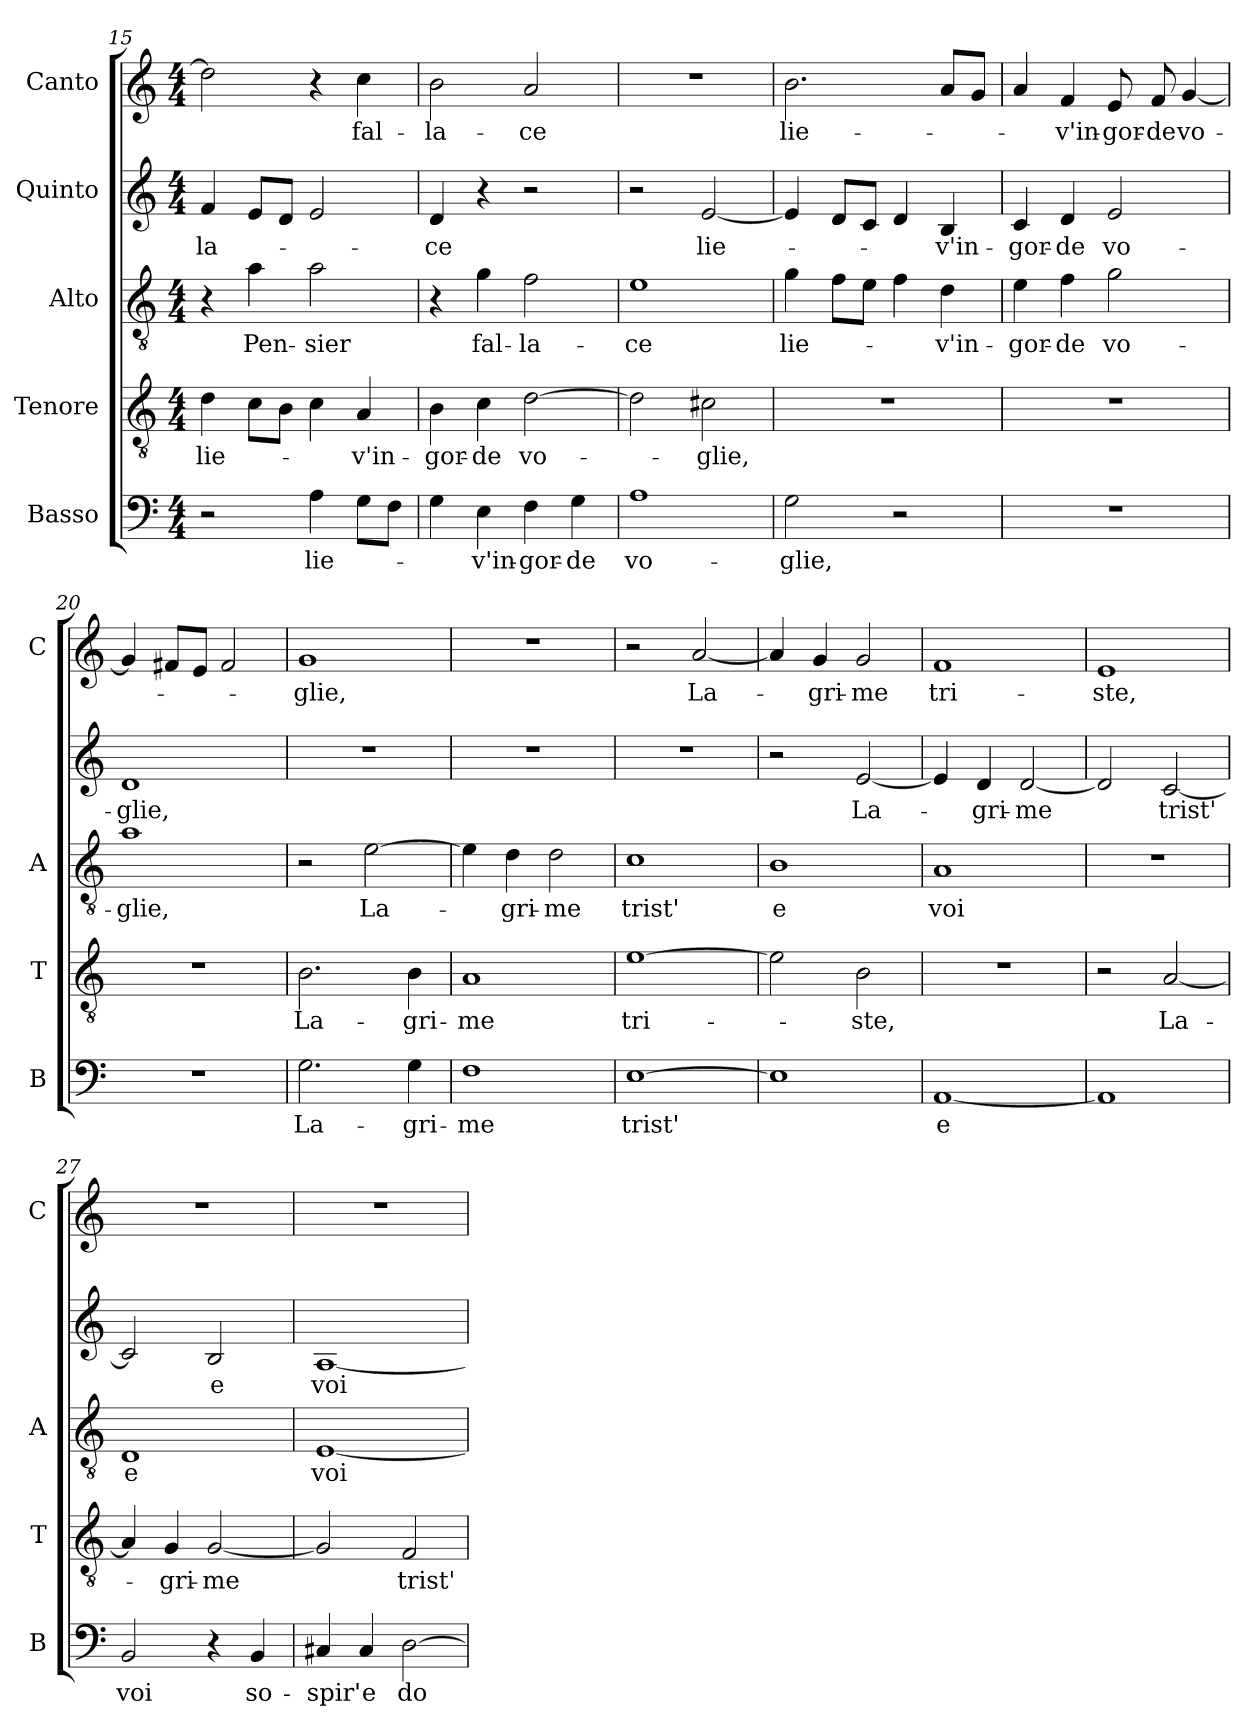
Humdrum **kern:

**kern	**text	**kern	**text	**kern	**text	**kern	**text	**kern	**text
*part5	*part5	*part4	*part4	*part3	*part3	*part2	*part2	*part1	*part1
*staff5	*staff5	*staff4	*staff4	*staff3	*staff3	*staff2	*staff2	*staff1	*staff1
*I"Basso	*	*I"Tenore	*	*I"Alto	*	*I"Quinto	*	*I"Canto	*
*I'B	*	*I'T	*	*I'A	*	*	*	*I'C	*
*clefF4	*	*clefGv2	*	*clefGv2	*	*clefG2	*	*clefG2	*
*k[]	*	*k[]	*	*k[]	*	*k[]	*	*k[]	*
*C:	*	*C:	*	*C:	*	*C:	*	*C:	*
*M4/4	*	*M4/4	*	*M4/4	*	*M4/4	*	*M4/4	*
=15	=15	=15	=15	=15	=15	=15	=15	=15	=15
!	!	!	!LO:LY:b	!	!	!	!LO:LY:b	!	!
2r	.	4d\	lie-	4r	.	4f/	-la-	2dd\]	.
!	!	!	!	!	!LO:LY:b	!	!	!	!
.	.	8c\L	.	4a\	Pen-	8e/L	.	.	.
.	.	8B\J	.	.	.	8d/J	.	.	.
!	!LO:LY:b	!	!	!	!LO:LY:b	!	!	!	!
4A\	lie-	4c\	.	2a\	-sier	2e/	.	4r	.
!	!	!	!LO:LY:b	!	!	!	!	!	!LO:LY:b
8G\L	.	4A/	-v'in-	.	.	.	.	4cc\	fal-
8F\J	.	.	.	.	.	.	.	.	.
!!LO:PB:g=z
=16	=16	=16	=16	=16	=16	=16	=16	=16	=16
!	!	!	!LO:LY:b	!	!	!	!LO:LY:b	!	!LO:LY:b
4G\	.	4B\	-gor-	4r	.	4d/	-ce	2b\	-la-
!	!LO:LY:b	!	!LO:LY:b	!	!LO:LY:b	!	!	!	!
4E\	-v'in-	4c\	-de	4g\	fal-	4r	.	.	.
!	!LO:LY:b	!	!LO:LY:b	!	!LO:LY:b	!	!	!	!LO:LY:b
4F\	-gor-	[2d\	vo-	2f\	-la-	2r	.	2a/	-ce
!	!LO:LY:b	!	!	!	!	!	!	!	!
4G\	-de	.	.	.	.	.	.	.	.
=17	=17	=17	=17	=17	=17	=17	=17	=17	=17
!	!LO:LY:b	!	!	!	!LO:LY:b	!	!	!	!
1A	vo-	2d\]	.	1e	-ce	2r	.	1r	.
!	!	!	!LO:LY:b	!	!	!	!LO:LY:b	!	!
.	.	2c#X\	-glie,	.	.	[2e/	lie-	.	.
=18	=18	=18	=18	=18	=18	=18	=18	=18	=18
!	!LO:LY:b	!	!	!	!LO:LY:b	!	!	!	!LO:LY:b
2G\	-glie,	1r	.	4g\	lie-	4e/]	.	2.b\	lie-
.	.	.	.	8f\L	.	8d/L	.	.	.
.	.	.	.	8e\J	.	8c/J	.	.	.
2r	.	.	.	4f\	.	4d/	.	.	.
!	!	!	!	!	!LO:LY:b	!	!LO:LY:b	!	!
.	.	.	.	4d\	-v'in-	4B/	-v'in-	8a/L	.
.	.	.	.	.	.	.	.	8g/J	.
=19	=19	=19	=19	=19	=19	=19	=19	=19	=19
!	!	!	!	!	!LO:LY:b	!	!LO:LY:b	!	!
1r	.	1r	.	4e\	-gor-	4c/	-gor-	4a/	.
!	!	!	!	!	!LO:LY:b	!	!LO:LY:b	!	!LO:LY:b
.	.	.	.	4f\	-de	4d/	-de	4f/	-v'in-
!	!	!	!	!	!LO:LY:b	!	!LO:LY:b	!	!LO:LY:b
.	.	.	.	2g\	vo-	2e/	vo-	8e/	-gor-
!	!	!	!	!	!	!	!	!	!LO:LY:b
.	.	.	.	.	.	.	.	8f/	-de
!	!	!	!	!	!	!	!	!	!LO:LY:b
.	.	.	.	.	.	.	.	[4g/	vo-
=20	=20	=20	=20	=20	=20	=20	=20	=20	=20
!	!	!	!	!	!LO:LY:b	!	!LO:LY:b	!	!
1r	.	1r	.	1a	-glie,	1d	-glie,	4g/]	.
.	.	.	.	.	.	.	.	8f#X/L	.
.	.	.	.	.	.	.	.	8e/J	.
.	.	.	.	.	.	.	.	2f#/	.
=21	=21	=21	=21	=21	=21	=21	=21	=21	=21
!	!LO:LY:b	!	!LO:LY:b	!	!	!	!	!	!LO:LY:b
2.G\	La-	2.B\	La-	2r	.	1r	.	1g	-glie,
!	!	!	!	!	!LO:LY:b	!	!	!	!
.	.	.	.	[2e\	La-	.	.	.	.
!	!LO:LY:b	!	!LO:LY:b	!	!	!	!	!	!
4G\	-gri-	4B\	-gri-	.	.	.	.	.	.
=22	=22	=22	=22	=22	=22	=22	=22	=22	=22
!	!LO:LY:b	!	!LO:LY:b	!	!	!	!	!	!
1F	-me	1A	-me	4e\]	.	1r	.	1r	.
!	!	!	!	!	!LO:LY:b	!	!	!	!
.	.	.	.	4d\	-gri-	.	.	.	.
!	!	!	!	!	!LO:LY:b	!	!	!	!
.	.	.	.	2d\	-me	.	.	.	.
=23	=23	=23	=23	=23	=23	=23	=23	=23	=23
!	!LO:LY:b	!	!LO:LY:b	!	!LO:LY:b	!	!	!	!
[1E	trist'	[1e	tri-	1c	trist'	1r	.	2r	.
!	!	!	!	!	!	!	!	!	!LO:LY:b
.	.	.	.	.	.	.	.	[2a/	La-
!!LO:LB:g=z
=24	=24	=24	=24	=24	=24	=24	=24	=24	=24
!	!	!	!	!	!LO:LY:b	!	!	!	!
1E]	.	2e\]	.	1B	e	2r	.	4a/]	.
!	!	!	!	!	!	!	!	!	!LO:LY:b
.	.	.	.	.	.	.	.	4g/	-gri-
!	!	!	!LO:LY:b	!	!	!	!LO:LY:b	!	!LO:LY:b
.	.	2B\	-ste,	.	.	[2e/	La-	2g/	-me
=25	=25	=25	=25	=25	=25	=25	=25	=25	=25
!	!LO:LY:b	!	!	!	!LO:LY:b	!	!	!	!LO:LY:b
[1AA	e	1r	.	1A	voi	4e/]	.	1f	tri-
!	!	!	!	!	!	!	!LO:LY:b	!	!
.	.	.	.	.	.	4d/	-gri-	.	.
!	!	!	!	!	!	!	!LO:LY:b	!	!
.	.	.	.	.	.	[2d/	-me	.	.
=26	=26	=26	=26	=26	=26	=26	=26	=26	=26
!	!	!	!	!	!	!	!	!	!LO:LY:b
1AA]	.	2r	.	1r	.	2d/]	.	1e	-ste,
!	!	!	!LO:LY:b	!	!	!	!LO:LY:b	!	!
.	.	[2A/	La-	.	.	[2c/	trist'	.	.
=27	=27	=27	=27	=27	=27	=27	=27	=27	=27
!	!LO:LY:b	!	!	!	!LO:LY:b	!	!	!	!
2BB/	voi	4A/]	.	1D	e	2c/]	.	1r	.
!	!	!	!LO:LY:b	!	!	!	!	!	!
.	.	4G/	-gri-	.	.	.	.	.	.
!	!	!	!LO:LY:b	!	!	!	!LO:LY:b	!	!
4r	.	[2G/	-me	.	.	2B/	e	.	.
!	!LO:LY:b	!	!	!	!	!	!	!	!
4BB/	so-	.	.	.	.	.	.	.	.
=28	=28	=28	=28	=28	=28	=28	=28	=28	=28
!	!LO:LY:b	!	!	!	!LO:LY:b	!	!LO:LY:b	!	!
4C#X/	-spir'	2G/]	.	[1E	voi	[1A	voi	1r	.
!	!LO:LY:b	!	!	!	!	!	!	!	!
4C#/	e	.	.	.	.	.	.	.	.
!	!LO:LY:b	!	!LO:LY:b	!	!	!	!	!	!
[2D\	do-	2F/	trist'	.	.	.	.	.	.
=	=	=	=	=	=	=	=	=	=
*-	*-	*-	*-	*-	*-	*-	*-	*-	*-
